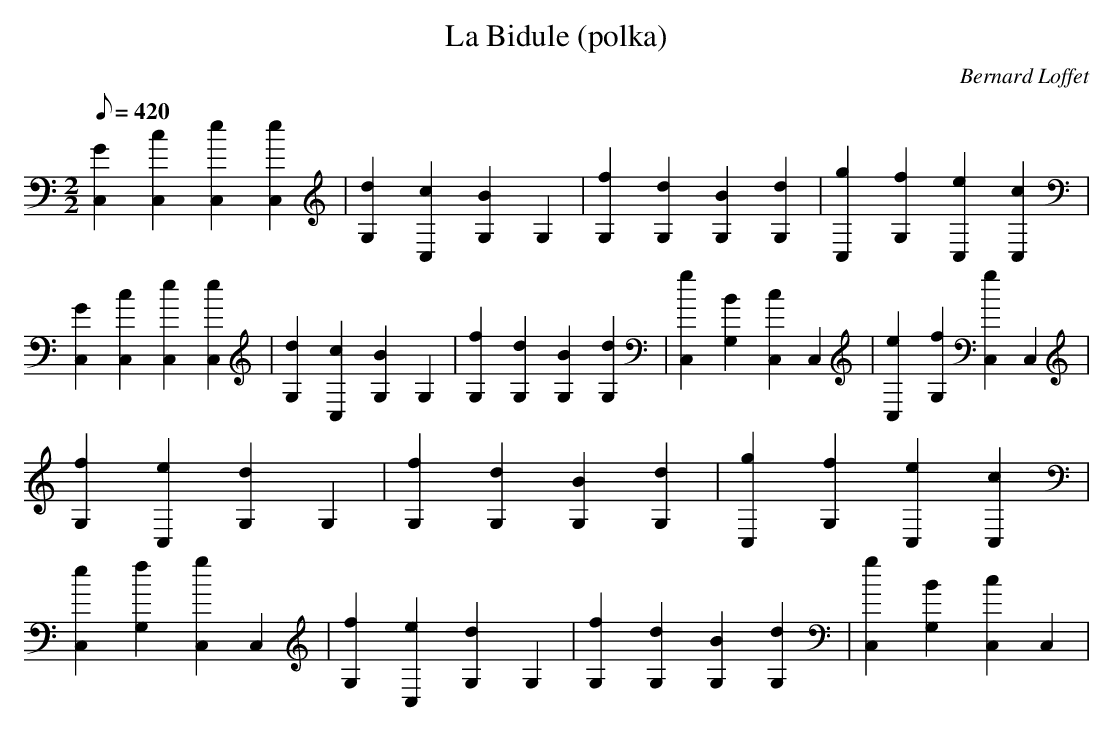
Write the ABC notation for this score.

X:1
T:La Bidule (polka)
C:Bernard Loffet
L:1/8
Q:420
M:2/2
K:C
[G2C,2][c2C,2][e2C,2][e2C,2]|[d2G,2][c2C,2][B2G,2]G,2|[f2G,2][d2G,2][B2G,2][d2G,2]|[g2C,2][f2G,2][e2C,2][c2C,2]|[G2C,2][c2C,2][e2C,2][e2C,2]|[d2G,2][c2C,2][B2G,2]G,2| \
[f2G,2][d2G,2][B2G,2][d2G,2]|[g2C,2][B2G,2][c2C,2]C,2|[e2C,2][f2G,2][g2C,2]C,2|[f2G,2][e2C,2][d2G,2]G,2|[f2G,2][d2G,2][B2G,2][d2G,2]|[g2C,2][f2G,2][e2C,2][c2C,2]| \
[e2C,2][f2G,2][g2C,2]C,2|[f2G,2][e2C,2][d2G,2]G,2|[f2G,2][d2G,2][B2G,2][d2G,2]|[g2C,2][B2G,2][c2C,2]C,2| \
